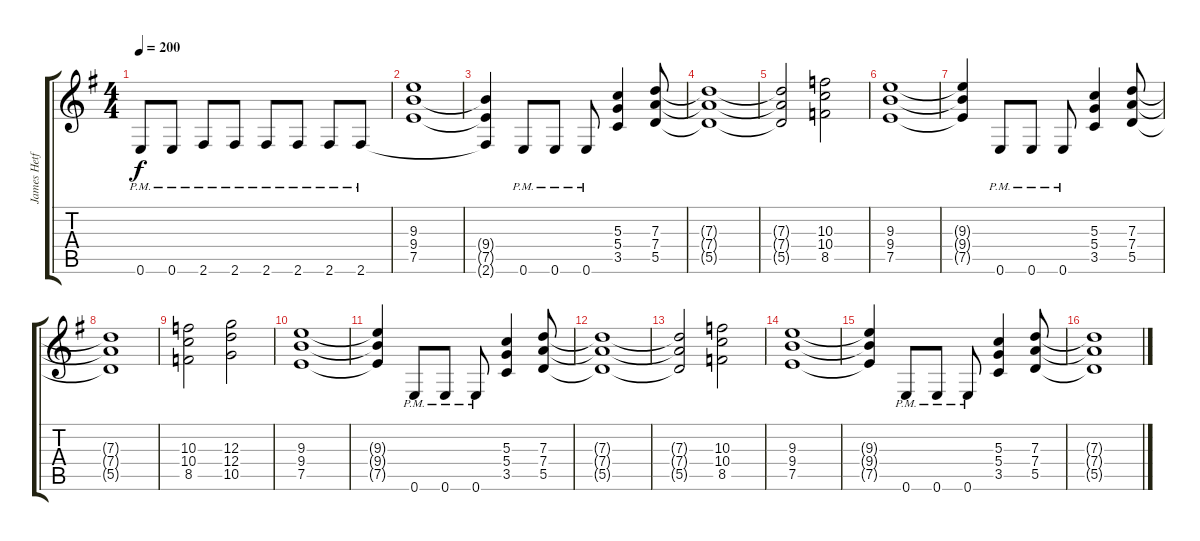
\track ("James Hetfield" "James Hetf") {instrument distortionguitar}
\staff {score tabs}
\tuning (E4 B3 G3 D3 A2 E2) {hide}
\ts (4 4)
\tempo 200
\clef g2
\ks g
0.6{pm}.8{dy f} 0.6{pm}.8 2.6{pm}.8 2.6{pm}.8 2.6{pm}.8 2.6{pm}.8 2.6{pm}.8 2.6{pm}.8 |
(9.3 9.4 7.5).1 |
(9.4{t} 7.5{t} 2.6{t}).4 0.6{pm}.8 0.6{pm}.8 0.6{pm}.8 (5.3 5.4 3.5).4 (7.3 7.4 5.5).8 |
(7.3{t} 7.4{t} 5.5{t}).1 |
(7.3{t} 7.4{t} 5.5{t}).2 (10.3 10.4 8.5).2 |
(9.3 9.4 7.5).1 |
(9.3{t} 9.4{t} 7.5{t}).4 0.6{pm}.8 0.6{pm}.8 0.6{pm}.8 (5.3 5.4 3.5).4 (7.3 7.4 5.5).8 |
(7.3{t} 7.4{t} 5.5{t}).1 |
(10.3 10.4 8.5).2 (12.3 12.4 10.5).2 |
(9.3 9.4 7.5).1 |
(9.3{t} 9.4{t} 7.5{t}).4 0.6{pm}.8 0.6{pm}.8 0.6{pm}.8 (5.3 5.4 3.5).4 (7.3 7.4 5.5).8 |
(7.3{t} 7.4{t} 5.5{t}).1 |
(7.3{t} 7.4{t} 5.5{t}).2 (10.3 10.4 8.5).2 |
(9.3 9.4 7.5).1 |
(9.3{t} 9.4{t} 7.5{t}).4 0.6{pm}.8 0.6{pm}.8 0.6{pm}.8 (5.3 5.4 3.5).4 (7.3 7.4 5.5).8 |
(7.3{t} 7.4{t} 5.5{t}).1
